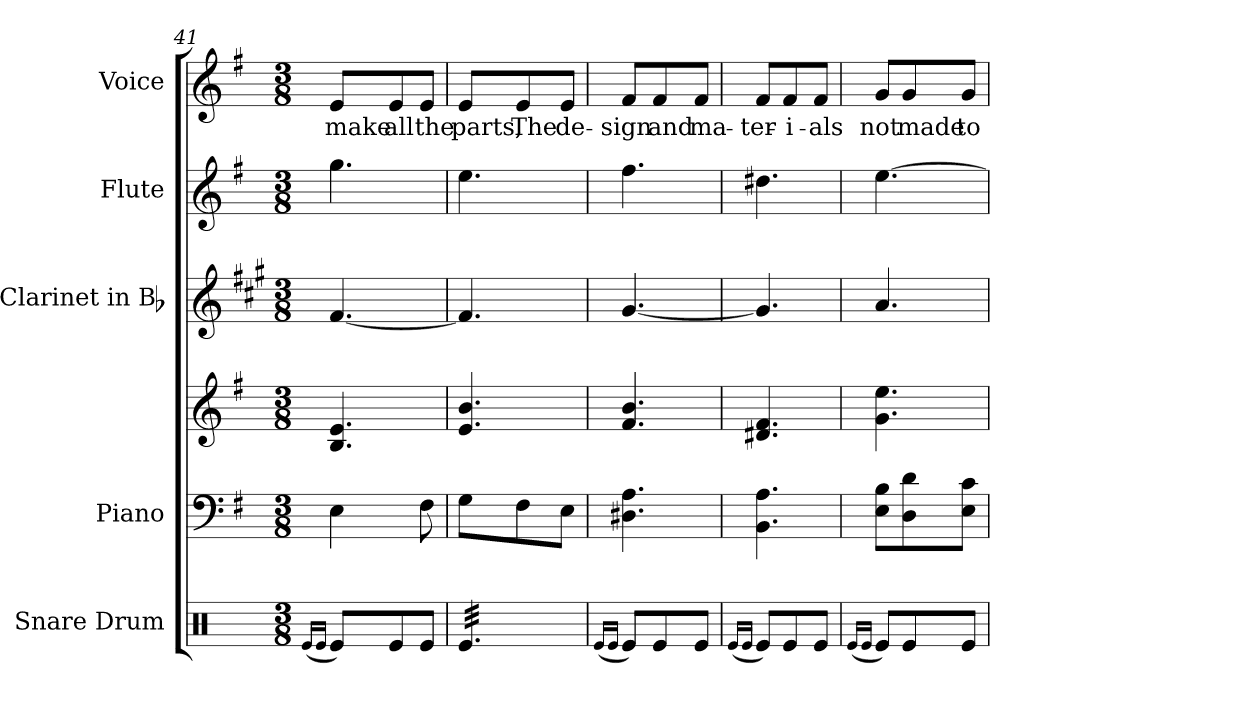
**kern	**kern	**kern	**kern	**kern	**kern	**text
*part5	*part4	*part4	*part3	*part2	*part1	*part1
*staff6	*staff5	*staff4	*staff3	*staff2	*staff1	*staff1
*I"Snare Drum	*I"Piano	*	*I"Clarinet in Bb	*I"Flute	*I"Voice	*
*I'S. D.	*I'Pno.	*	*I'Cl.	*I'Fl.	*I'Voice	*
*clefX	*clefF4	*clefG2	*clefG2	*clefG2	*clefG2	*
*	*	*	*ITrd1c2	*	*	*
*k[]	*k[f#]	*k[f#]	*k[f#]	*k[f#]	*k[f#]	*
*C:	*G:	*G:	*G:	*G:	*G:	*
*M3/8	*M3/8	*M3/8	*M3/8	*M3/8	*M3/8	*
=41	=41	=41	=41	=41	=41	=41
(16qRei/LL	.	.	.	.	.	.
16qRei/JJ	.	.	.	.	.	.
!	!	!	!	!	!	!LO:LY:b:color=#000000
8Rei/L)	4Ei\	4.Bi/ 4.ei	[4.ei/	4.ggi\	8ei/L	make
!	!	!	!	!	!	!LO:LY:b:color=#000000
8Rei/	.	.	.	.	8ei/	all
!	!	!	!	!	!	!LO:LY:b:color=#000000
8Rei/J	8F#i\	.	.	.	8ei/J	the
=42	=42	=42	=42	=42	=42	=42
!	!	!	!	!	!	!LO:LY:b:color=#000000
*tremolo	*	*	*	*	*	*
32Rei/LLL	8Gi\L	4.ei/ 4.bi	4.ei/]	4.eei\	8ei/L	parts,
32Rei/	.	.	.	.	.	.
32Rei/	.	.	.	.	.	.
32Rei/	.	.	.	.	.	.
!	!	!	!	!	!	!LO:LY:b:color=#000000
32Rei/	8F#i\	.	.	.	8ei/	The
32Rei/	.	.	.	.	.	.
32Rei/	.	.	.	.	.	.
32Rei/	.	.	.	.	.	.
!	!	!	!	!	!	!LO:LY:b:color=#000000
32Rei/	8Ei\J	.	.	.	8ei/J	de-
32Rei/	.	.	.	.	.	.
32Rei/	.	.	.	.	.	.
32Rei/JJJ	.	.	.	.	.	.
*Xtremolo	*	*	*	*	*	*
=43	=43	=43	=43	=43	=43	=43
(16qRei/LL	.	.	.	.	.	.
16qRei/JJ	.	.	.	.	.	.
!	!	!	!	!	!	!LO:LY:b:color=#000000
8Rei/L)	4.D#Xi\ 4.Ai	4.f#i/ 4.bi	[4.f#i/	4.ff#i\	8f#i/L	-sign
!	!	!	!	!	!	!LO:LY:b:color=#000000
8Rei/	.	.	.	.	8f#i/	and
!	!	!	!	!	!	!LO:LY:b:color=#000000
8Rei/J	.	.	.	.	8f#i/J	ma-
=44	=44	=44	=44	=44	=44	=44
(16qRei/LL	.	.	.	.	.	.
16qRei/JJ	.	.	.	.	.	.
!	!	!	!	!	!	!LO:LY:b:color=#000000
8Rei/L)	4.BBi\ 4.Ai	4.d#Xi/ 4.f#i	4.f#i/]	4.dd#Xi\	8f#i/L	-ter-
!	!	!	!	!	!	!LO:LY:b:color=#000000
8Rei/	.	.	.	.	8f#i/	-i-
!	!	!	!	!	!	!LO:LY:b:color=#000000
8Rei/J	.	.	.	.	8f#i/J	-als
=45	=45	=45	=45	=45	=45	=45
(16qRei/LL	.	.	.	.	.	.
16qRei/JJ	.	.	.	.	.	.
!	!	!	!	!	!	!LO:LY:b:color=#000000
8Rei/L)	8Ei\ 8BiL	4.gi\ 4.eei	4.gi/	[4.eei\	8gi/L	not
!	!	!	!	!	!	!LO:LY:b:color=#000000
8Rei/	8Di\ 8di	.	.	.	8gi/	made
!	!	!	!	!	!	!LO:LY:b:color=#000000
8Rei/J	8Ei\ 8ciJ	.	.	.	8gi/J	to
=	=	=	=	=	=	=
*-	*-	*-	*-	*-	*-	*-
